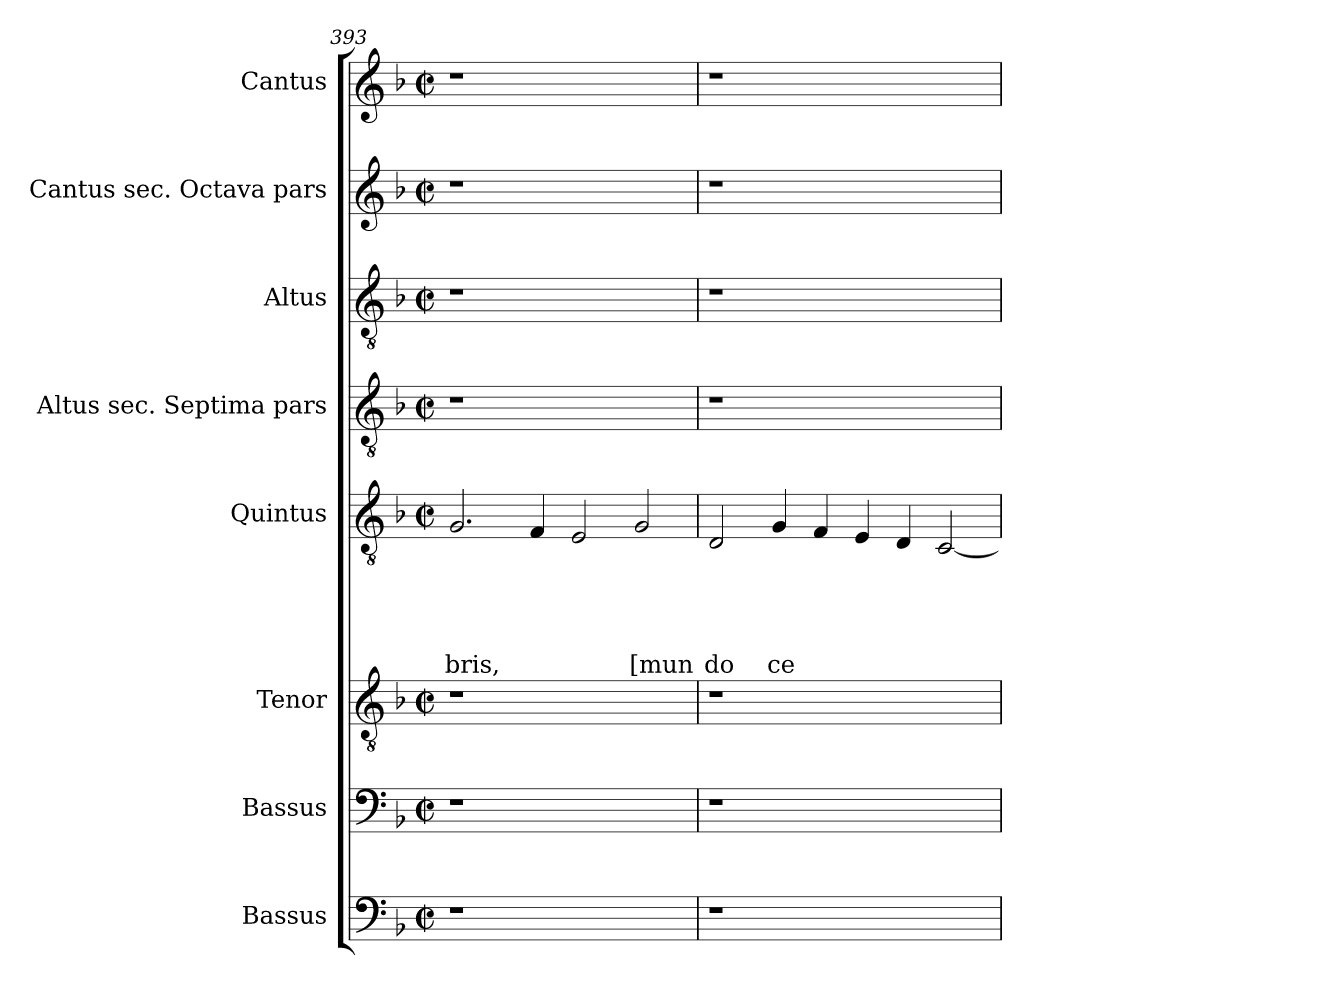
**kern	**kern	**kern	**kern	**text	**text	**text	**text	**text	**kern	**kern	**kern	**kern
*part8	*part7	*part6	*part5	*part5	*part5	*part5	*part5	*part5	*part4	*part3	*part2	*part1
*staff8	*staff7	*staff6	*staff5	*staff5	*staff5	*staff5	*staff5	*staff5	*staff4	*staff3	*staff2	*staff1
*I"Bassus	*I"Bassus	*I"Tenor	*I"Quintus	*	*	*	*	*	*I"Altus sec. Septima pars	*I"Altus	*I"Cantus sec. Octava pars	*I"Cantus
*	*I'Bassus	*I'Tenor	*I'Quintus	*	*	*	*	*	*	*I'Altus	*	*I'Cantus
*clefF4	*clefF4	*clefGv2	*clefGv2	*	*	*	*	*	*clefGv2	*clefGv2	*clefG2	*clefG2
*k[b-]	*k[b-]	*k[b-]	*k[b-]	*	*	*	*	*	*k[b-]	*k[b-]	*k[b-]	*k[b-]
*F:	*F:	*F:	*F:	*	*	*	*	*	*F:	*F:	*F:	*F:
*M2/2	*M2/2	*M2/2	*M2/2	*	*	*	*	*	*M2/2	*M2/2	*M2/2	*M2/2
*met(c|)	*met(c|)	*met(c|)	*met(c|)	*	*	*	*	*	*met(c|)	*met(c|)	*met(c|)	*met(c|)
=393	=393	=393	=393	=393	=393	=393	=393	=393	=393	=393	=393	=393
!	!	!	!	!	!	!	!	!LO:LY:b	!	!	!	!
1r	1r	1r	2.G/	.	.	.	.	bris,	1r	1r	1r	1r
.	.	.	4F/	.	.	.	.	.	.	.	.	.
1ryy	1ryy	1ryy	2E/	.	.	.	.	.	1ryy	1ryy	1ryy	1ryy
!	!	!	!	!	!	!	!	!LO:LY:b	!	!	!	!
.	.	.	2G/	.	.	.	.	[mun	.	.	.	.
=394	=394	=394	=394	=394	=394	=394	=394	=394	=394	=394	=394	=394
!	!	!	!	!	!	!	!	!LO:LY:b	!	!	!	!
1r	1r	1r	2D/	.	.	.	.	do	1r	1r	1r	1r
!	!	!	!	!	!	!	!	!LO:LY:b	!	!	!	!
.	.	.	4G/	.	.	.	.	ce	.	.	.	.
.	.	.	4F/	.	.	.	.	.	.	.	.	.
1ryy	1ryy	1ryy	4E/	.	.	.	.	.	1ryy	1ryy	1ryy	1ryy
.	.	.	4D/	.	.	.	.	.	.	.	.	.
.	.	.	[<2C/	.	.	.	.	.	.	.	.	.
=	=	=	=	=	=	=	=	=	=	=	=	=
*-	*-	*-	*-	*-	*-	*-	*-	*-	*-	*-	*-	*-
